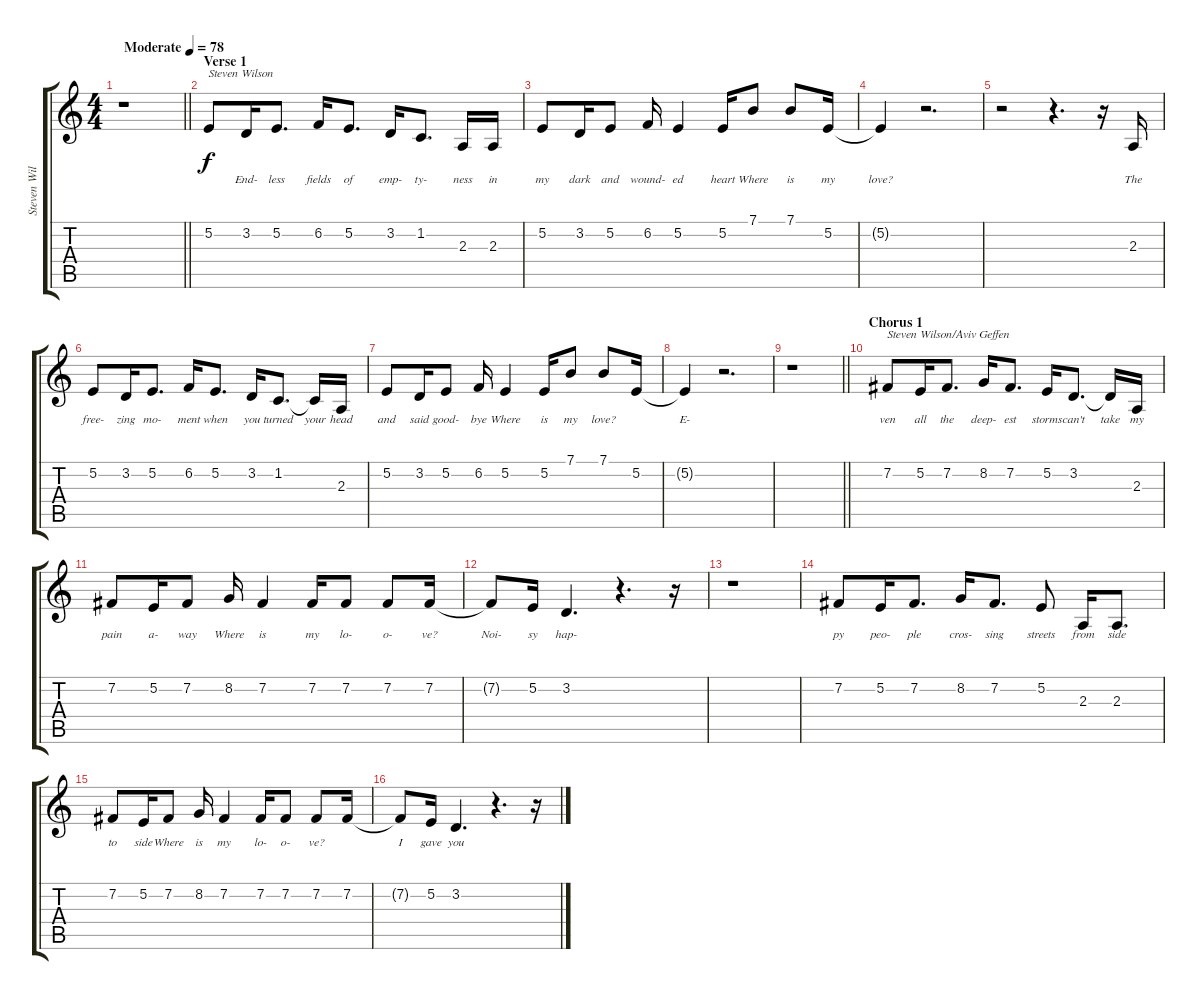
\track ("Steven Wilson/Aviv Geffen (Vocals)" "Steven Wil") {instrument oboe}
\staff {score tabs}
\tuning (E4 B3 G3 D3 A2 E2) {hide}
\ts (4 4)
\tempo (78 "Moderate")
\clef g2
\barLineRight lightlight
\ks c
r.1{dy f instrument oboe} |
\section ("" "Verse 1")
5.2.8{txt "Steven Wilson" lyrics (0 "") lyrics (1 "") lyrics (2 "") lyrics (3 "") lyrics (4 "")} 3.2.16{lyrics (0 "End-") lyrics (1 "") lyrics (2 "") lyrics (3 "") lyrics (4 "")} 5.2.8{d lyrics (0 "less") lyrics (1 "") lyrics (2 "") lyrics (3 "") lyrics (4 "")} 6.2.16{lyrics (0 "fields") lyrics (1 "") lyrics (2 "") lyrics (3 "") lyrics (4 "")} 5.2.8{d lyrics (0 "of") lyrics (1 "") lyrics (2 "") lyrics (3 "") lyrics (4 "")} 3.2.16{lyrics (0 "emp-") lyrics (1 "") lyrics (2 "") lyrics (3 "") lyrics (4 "")} 1.2.8{d lyrics (0 "ty-") lyrics (1 "") lyrics (2 "") lyrics (3 "") lyrics (4 "")} 2.3.16{lyrics (0 "ness") lyrics (1 "") lyrics (2 "") lyrics (3 "") lyrics (4 "")} 2.3.16{lyrics (0 "in") lyrics (1 "") lyrics (2 "") lyrics (3 "") lyrics (4 "")} |
5.2.8{lyrics (0 "my") lyrics (1 "") lyrics (2 "") lyrics (3 "") lyrics (4 "")} 3.2.16{lyrics (0 "dark") lyrics (1 "") lyrics (2 "") lyrics (3 "") lyrics (4 "")} 5.2.8{lyrics (0 "and") lyrics (1 "") lyrics (2 "") lyrics (3 "") lyrics (4 "")} 6.2.16{lyrics (0 "wound-") lyrics (1 "") lyrics (2 "") lyrics (3 "") lyrics (4 "")} 5.2.4{lyrics (0 "ed") lyrics (1 "") lyrics (2 "") lyrics (3 "") lyrics (4 "")} 5.2.16{lyrics (0 "heart") lyrics (1 "") lyrics (2 "") lyrics (3 "") lyrics (4 "")} 7.1.8{lyrics (0 "Where") lyrics (1 "") lyrics (2 "") lyrics (3 "") lyrics (4 "")} 7.1.8{lyrics (0 "is") lyrics (1 "") lyrics (2 "") lyrics (3 "") lyrics (4 "")} 5.2.16{lyrics (0 "my") lyrics (1 "") lyrics (2 "") lyrics (3 "") lyrics (4 "")} |
5.2{t}.4{lyrics (0 "love?") lyrics (1 "") lyrics (2 "") lyrics (3 "") lyrics (4 "")} r.2{d} |
r.2 r.4{d} r.16 2.3.16{lyrics (0 "The") lyrics (1 "") lyrics (2 "") lyrics (3 "") lyrics (4 "")} |
5.2.8{lyrics (0 "free-") lyrics (1 "") lyrics (2 "") lyrics (3 "") lyrics (4 "")} 3.2.16{lyrics (0 "zing") lyrics (1 "") lyrics (2 "") lyrics (3 "") lyrics (4 "")} 5.2.8{d lyrics (0 "mo-") lyrics (1 "") lyrics (2 "") lyrics (3 "") lyrics (4 "")} 6.2.16{lyrics (0 "ment") lyrics (1 "") lyrics (2 "") lyrics (3 "") lyrics (4 "")} 5.2.8{d lyrics (0 "when") lyrics (1 "") lyrics (2 "") lyrics (3 "") lyrics (4 "")} 3.2.16{lyrics (0 "you") lyrics (1 "") lyrics (2 "") lyrics (3 "") lyrics (4 "")} 1.2.8{d lyrics (0 "turned") lyrics (1 "") lyrics (2 "") lyrics (3 "") lyrics (4 "")} 1.2{t}.16{lyrics (0 "your") lyrics (1 "") lyrics (2 "") lyrics (3 "") lyrics (4 "")} 2.3.16{lyrics (0 "head") lyrics (1 "") lyrics (2 "") lyrics (3 "") lyrics (4 "")} |
5.2.8{lyrics (0 "and") lyrics (1 "") lyrics (2 "") lyrics (3 "") lyrics (4 "")} 3.2.16{lyrics (0 "said") lyrics (1 "") lyrics (2 "") lyrics (3 "") lyrics (4 "")} 5.2.8{lyrics (0 "good-") lyrics (1 "") lyrics (2 "") lyrics (3 "") lyrics (4 "")} 6.2.16{lyrics (0 "bye") lyrics (1 "") lyrics (2 "") lyrics (3 "") lyrics (4 "")} 5.2.4{lyrics (0 "Where") lyrics (1 "") lyrics (2 "") lyrics (3 "") lyrics (4 "")} 5.2.16{lyrics (0 "is") lyrics (1 "") lyrics (2 "") lyrics (3 "") lyrics (4 "")} 7.1.8{lyrics (0 "my") lyrics (1 "") lyrics (2 "") lyrics (3 "") lyrics (4 "")} 7.1.8{lyrics (0 "love?") lyrics (1 "") lyrics (2 "") lyrics (3 "") lyrics (4 "")} 5.2.16{lyrics (0 "") lyrics (1 "") lyrics (2 "") lyrics (3 "") lyrics (4 "")} |
5.2{t}.4{lyrics (0 "E-") lyrics (1 "") lyrics (2 "") lyrics (3 "") lyrics (4 "")} r.2{d} |
\barLineRight lightlight
r.1 |
\section ("" "Chorus 1")
7.2.8{txt "Steven Wilson/Aviv Geffen" lyrics (0 "ven") lyrics (1 "") lyrics (2 "") lyrics (3 "") lyrics (4 "")} 5.2.16{lyrics (0 "all") lyrics (1 "") lyrics (2 "") lyrics (3 "") lyrics (4 "")} 7.2.8{d lyrics (0 "the") lyrics (1 "") lyrics (2 "") lyrics (3 "") lyrics (4 "")} 8.2.16{lyrics (0 "deep-") lyrics (1 "") lyrics (2 "") lyrics (3 "") lyrics (4 "")} 7.2.8{d lyrics (0 "est") lyrics (1 "") lyrics (2 "") lyrics (3 "") lyrics (4 "")} 5.2.16{lyrics (0 "storms") lyrics (1 "") lyrics (2 "") lyrics (3 "") lyrics (4 "")} 3.2.8{d lyrics (0 "can't") lyrics (1 "") lyrics (2 "") lyrics (3 "") lyrics (4 "")} 3.2{t}.16{lyrics (0 "take") lyrics (1 "") lyrics (2 "") lyrics (3 "") lyrics (4 "")} 2.3.16{lyrics (0 "my") lyrics (1 "") lyrics (2 "") lyrics (3 "") lyrics (4 "")} |
7.2.8{lyrics (0 "pain") lyrics (1 "") lyrics (2 "") lyrics (3 "") lyrics (4 "")} 5.2.16{lyrics (0 "a-") lyrics (1 "") lyrics (2 "") lyrics (3 "") lyrics (4 "")} 7.2.8{lyrics (0 "way") lyrics (1 "") lyrics (2 "") lyrics (3 "") lyrics (4 "")} 8.2.16{lyrics (0 "Where") lyrics (1 "") lyrics (2 "") lyrics (3 "") lyrics (4 "")} 7.2.4{lyrics (0 "is") lyrics (1 "") lyrics (2 "") lyrics (3 "") lyrics (4 "")} 7.2.16{lyrics (0 "my") lyrics (1 "") lyrics (2 "") lyrics (3 "") lyrics (4 "")} 7.2.8{lyrics (0 "lo-") lyrics (1 "") lyrics (2 "") lyrics (3 "") lyrics (4 "")} 7.2.8{lyrics (0 "o-") lyrics (1 "") lyrics (2 "") lyrics (3 "") lyrics (4 "")} 7.2.16{lyrics (0 "ve?") lyrics (1 "") lyrics (2 "") lyrics (3 "") lyrics (4 "")} |
7.2{t}.8{lyrics (0 "Noi-") lyrics (1 "") lyrics (2 "") lyrics (3 "") lyrics (4 "")} 5.2.16{lyrics (0 "sy") lyrics (1 "") lyrics (2 "") lyrics (3 "") lyrics (4 "")} 3.2.4{d lyrics (0 "hap-") lyrics (1 "") lyrics (2 "") lyrics (3 "") lyrics (4 "")} r.4{d} r.16 |
r.1 |
7.2.8{lyrics (0 "py") lyrics (1 "") lyrics (2 "") lyrics (3 "") lyrics (4 "")} 5.2.16{lyrics (0 "peo-") lyrics (1 "") lyrics (2 "") lyrics (3 "") lyrics (4 "")} 7.2.8{d lyrics (0 "ple") lyrics (1 "") lyrics (2 "") lyrics (3 "") lyrics (4 "")} 8.2.16{lyrics (0 "cros-") lyrics (1 "") lyrics (2 "") lyrics (3 "") lyrics (4 "")} 7.2.8{d lyrics (0 "sing") lyrics (1 "") lyrics (2 "") lyrics (3 "") lyrics (4 "")} 5.2.8{lyrics (0 "streets") lyrics (1 "") lyrics (2 "") lyrics (3 "") lyrics (4 "")} 2.3.16{lyrics (0 "from") lyrics (1 "") lyrics (2 "") lyrics (3 "") lyrics (4 "")} 2.3.8{d lyrics (0 "side") lyrics (1 "") lyrics (2 "") lyrics (3 "") lyrics (4 "")} |
7.2.8{lyrics (0 "to") lyrics (1 "") lyrics (2 "") lyrics (3 "") lyrics (4 "")} 5.2.16{lyrics (0 "side") lyrics (1 "") lyrics (2 "") lyrics (3 "") lyrics (4 "")} 7.2.8{lyrics (0 "Where") lyrics (1 "") lyrics (2 "") lyrics (3 "") lyrics (4 "")} 8.2.16{lyrics (0 "is") lyrics (1 "") lyrics (2 "") lyrics (3 "") lyrics (4 "")} 7.2.4{lyrics (0 "my") lyrics (1 "") lyrics (2 "") lyrics (3 "") lyrics (4 "")} 7.2.16{lyrics (0 "lo-") lyrics (1 "") lyrics (2 "") lyrics (3 "") lyrics (4 "")} 7.2.8{lyrics (0 "o-") lyrics (1 "") lyrics (2 "") lyrics (3 "") lyrics (4 "")} 7.2.8{lyrics (0 "ve?") lyrics (1 "") lyrics (2 "") lyrics (3 "") lyrics (4 "")} 7.2.16{lyrics (0 "") lyrics (1 "") lyrics (2 "") lyrics (3 "") lyrics (4 "")} |
7.2{t}.8{lyrics (0 "I") lyrics (1 "") lyrics (2 "") lyrics (3 "") lyrics (4 "")} 5.2.16{lyrics (0 "gave") lyrics (1 "") lyrics (2 "") lyrics (3 "") lyrics (4 "")} 3.2.4{d lyrics (0 "you") lyrics (1 "") lyrics (2 "") lyrics (3 "") lyrics (4 "")} r.4{d} r.16
